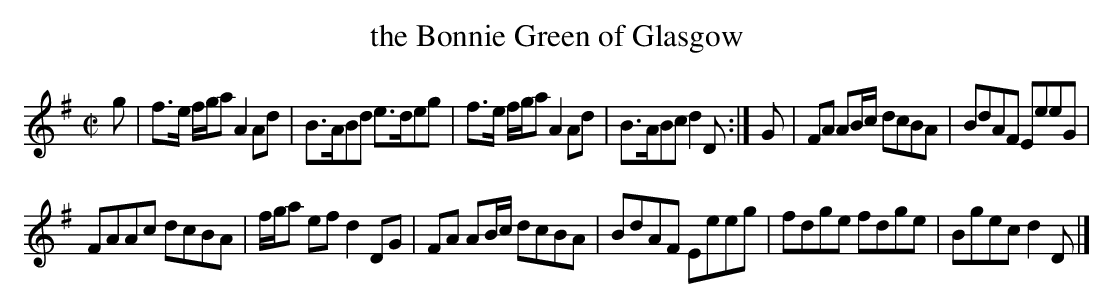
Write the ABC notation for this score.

X:1
T: the Bonnie Green of Glasgow
M: C|
L: 1/8
K: G
g |\
f>e f/g/a A2Ad | B>ABd e>deg |\
f>e f/g/a A2Ad | B>ABc d2D :| G |\
FA AB/c/ dcBA | BdAF EeeG |
FAAc dcBA | f/g/a ef d2 DG |\
FA AB/c/ dcBA | BdAF Eeeg |\
fdge fdge | Bgec d2D |]
